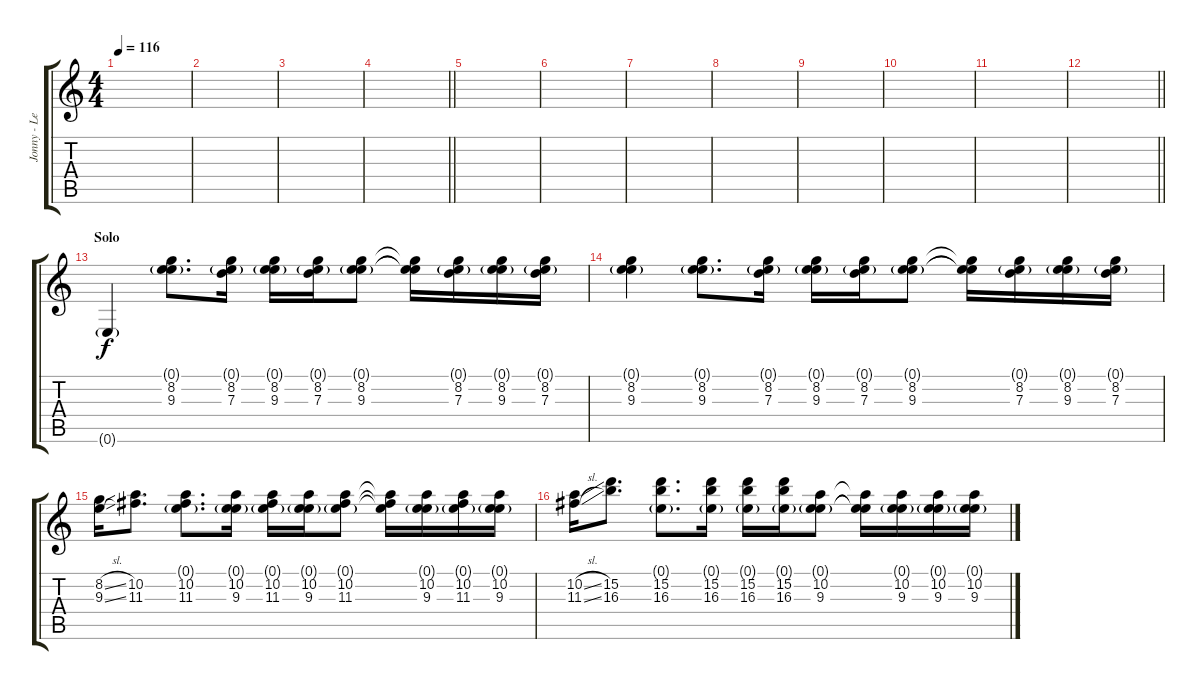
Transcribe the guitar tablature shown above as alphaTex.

\track ("Jonny - Lead Electric Guitar" "Jonny - Le") {instrument electricguitarclean}
\staff {score tabs}
\tuning (E4 B3 G3 D3 A2 E2) {hide}
\ts (4 4)
\tempo 116
\clef g2
\ks c
|
|
|
\barLineRight lightlight
|
|
|
|
|
|
|
|
\barLineRight lightlight
|
\section ("" "Solo")
0.6{g}.4 (0.1{g} 8.2 9.3).8{d} (0.1{g} 8.2 7.3).16 (0.1{g} 8.2 9.3).16 (0.1{g} 8.2 7.3).16 (0.1{g} 8.2 9.3).8 (0.1{t} 8.2{t} 9.3{t}).16 (0.1{g} 8.2 7.3).16 (0.1{g} 8.2 9.3).16 (0.1{g} 8.2 7.3).16 |
(0.1{g} 8.2 9.3).4 (0.1{g} 8.2 9.3).8{d} (0.1{g} 8.2 7.3).16 (0.1{g} 8.2 9.3).16 (0.1{g} 8.2 7.3).16 (0.1{g} 8.2 9.3).8 (0.1{t} 8.2{t} 9.3{t}).16 (0.1{g} 8.2 7.3).16 (0.1{g} 8.2 9.3).16 (0.1{g} 8.2 7.3).16 |
(8.2{sl} 9.3{sl}).16 (10.2 11.3).8{d} (0.1{g} 10.2 11.3).8{d} (0.1{g} 10.2 9.3).16 (0.1{g} 10.2 11.3).16 (0.1{g} 10.2 9.3).16 (0.1{g} 10.2 11.3).8 (0.1{t} 10.2{t} 11.3{t}).16 (0.1{g} 10.2 9.3).16 (0.1{g} 10.2 11.3).16 (0.1{g} 10.2 9.3).16 |
(10.2{sl} 11.3{sl}).16 (15.2 16.3).8{d} (0.1{g} 15.2 16.3).8{d} (0.1{g} 15.2 16.3).16 (0.1{g} 15.2 16.3).16 (0.1{g} 15.2 16.3).16 (0.1{g} 10.2 9.3).8 (0.1{t} 10.2{t} 9.3{t}).16 (0.1{g} 10.2 9.3).16 (0.1{g} 10.2 9.3).16 (0.1{g} 10.2 9.3).16
